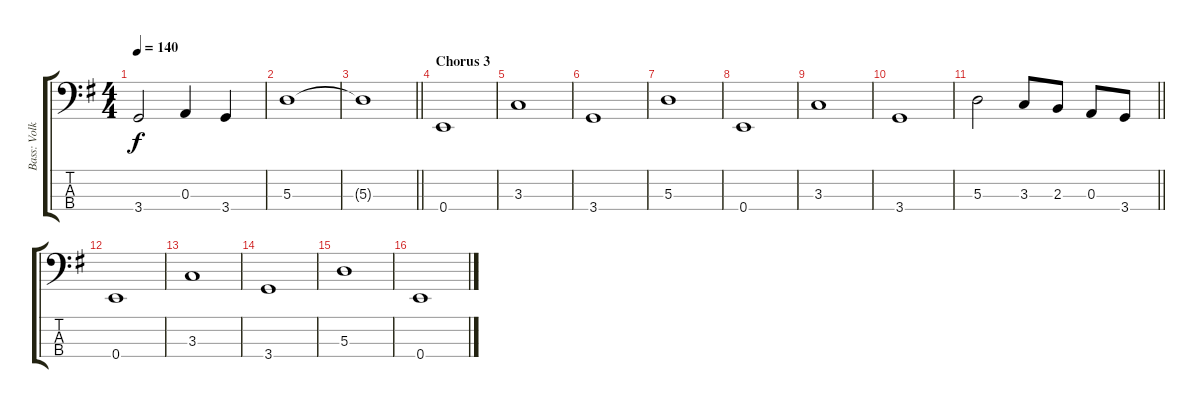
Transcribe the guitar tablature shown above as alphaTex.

\track ("Bass: Volker Krawzcak" "Bass: Volk") {instrument electricbassfinger}
\staff {score tabs}
\tuning (G2 D2 A1 E1) {hide}
\ts (4 4)
\tempo 140
\clef f4
\ks eminor
3.4.2{dy f} 0.3.4 3.4.4 |
5.3.1 |
\barLineRight lightlight
5.3{t}.1 |
\section ("" "Chorus 3")
0.4.1 |
3.3.1 |
3.4.1 |
5.3.1 |
0.4.1 |
3.3.1 |
3.4.1 |
\barLineRight lightlight
5.3.2 3.3.8 2.3.8 0.3.8 3.4.8 |
0.4.1 |
3.3.1 |
3.4.1 |
5.3.1 |
0.4.1
